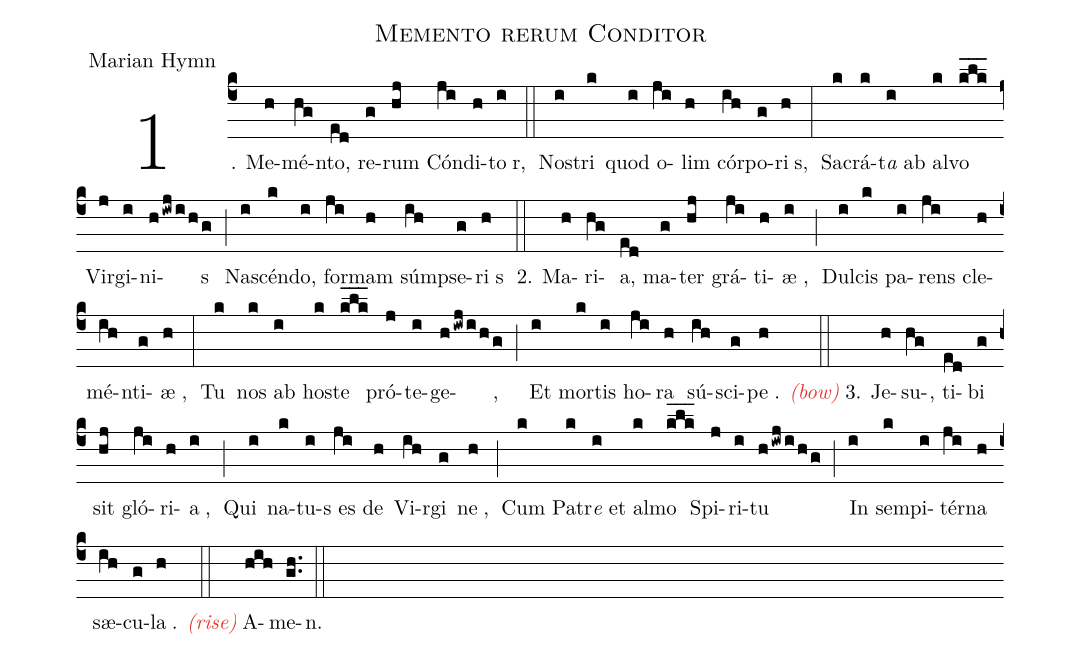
name: Memento rerum Conditor;
office-part: Marian Hymn;
%%
(c4)1. Me(h)mé(hg)nto(ed), re(g)ru(hj)m Có(ji)ndi(h)to(i)r, (::) No(i)stri(k) quo(i)d o(ji)li(h)m có(ih)rpo(g)ri(h)s, (:) Sa(k)crá(k)t<i>a</i> a(i)b a(k)lvo(k_l_k_) Vi(j)rgi(i)ni(hiwj/i/h/g)s (;) Na(i)scé(k)ndo(i), fo(ji)rma(h)m sú(ih)mpse(g)ri(h)s (::) 2. Ma(h)ri(hg)a(ed), ma(g)te(hj)r grá(ji)ti(h)æ(i), (;) Du(i)lci(k)s pa(i)re(ji)ns cle(h)mé(ih)nti(g)æ(h), (:) Tu(k) no(k)s a(i)b ho(k)ste(k_l_k_) pró(j)te(i)ge(hiwj/i/h/g), (;) E(i)t mo(k)rti(i)s ho(ji)ra(h) sú(ih)sci(g)pe(h). <c><i><sp>(</sp>bow<sp>)</sp></i></c>(::) 3. Je(h)su(hg), ti(ed)bi(g) si(hj)t gló(ji)ri(h)a(i), (;) Qui(i) na(k)tu(i)s e(ji)s de(h) Vi(ih)rgi(g) ne(h), (;) Cu(k)m Pa(k)tr<i>e</i> e(i)t a(k)lmo(k_l_k_) Spi(j)ri(i)tu(hiwj/i/h/g) (;) I(i)n se(k)mpi(i)té(ji)rna(h) sæ(ih)cu(g)la(h). <c><i><sp>(</sp>rise<sp>)</sp></i></c>(::) A(hih)me(g.h.)n. (::)
